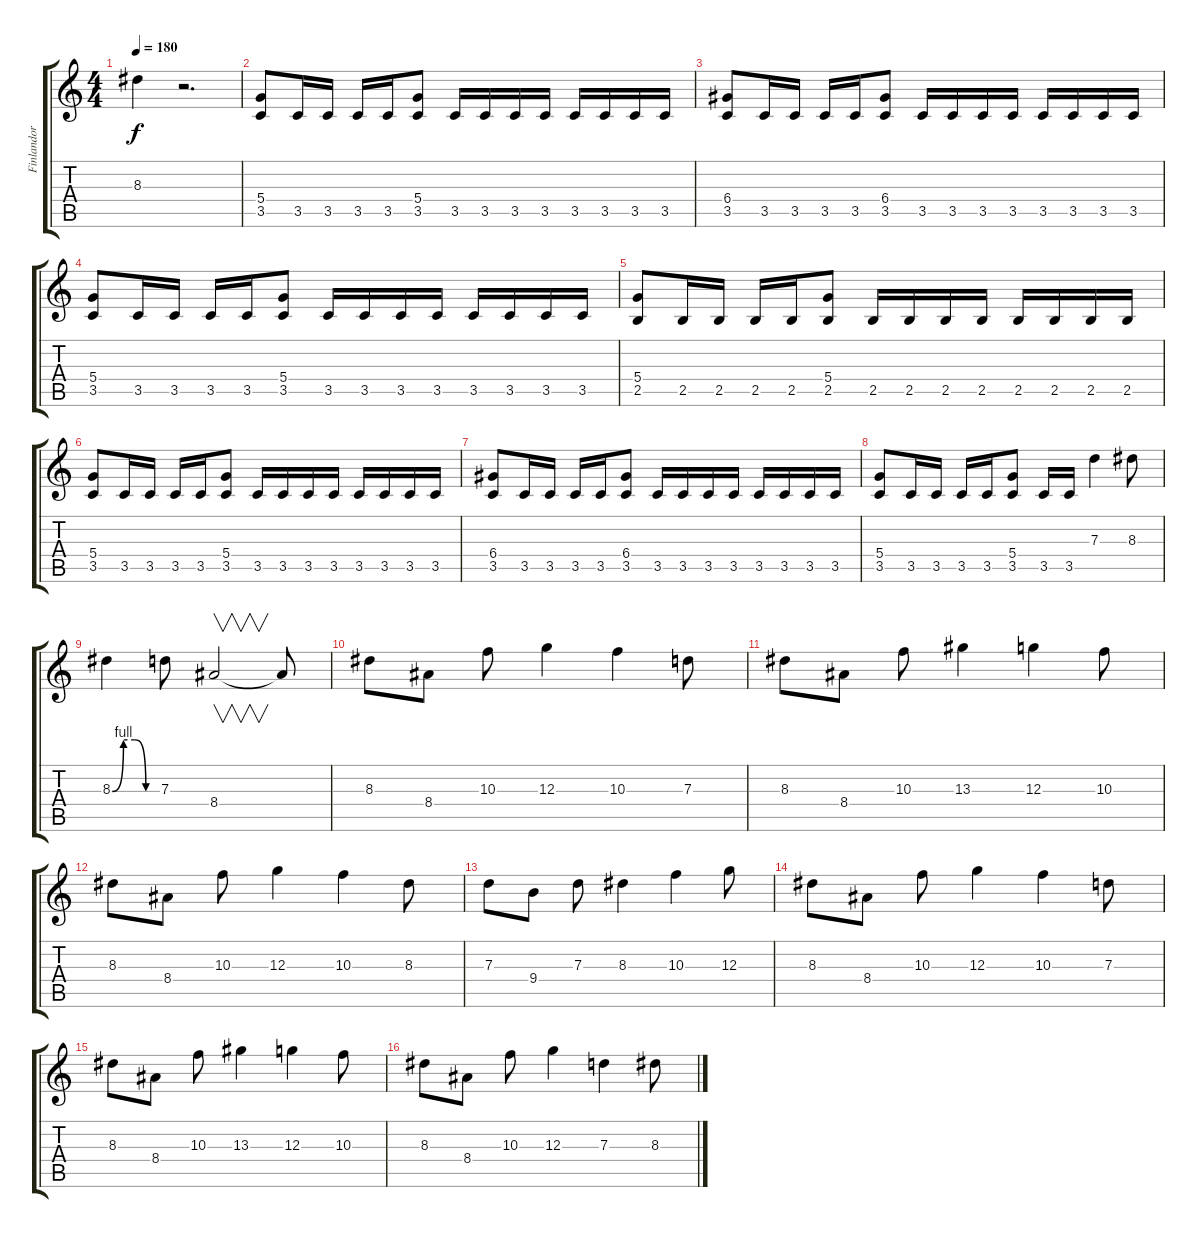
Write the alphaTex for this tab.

\track ("Finlandor" "Finlandor") {instrument distortionguitar}
\staff {score tabs}
\tuning (E4 B3 G3 D3 A2 E2) {hide}
\ts (4 4)
\tempo 180
\clef g2
\ks c
8.3.4{dy f} r.2{d} |
(5.4 3.5).8 3.5.16 3.5.16 3.5.16 3.5.16 (5.4 3.5).8 3.5.16 3.5.16 3.5.16 3.5.16 3.5.16 3.5.16 3.5.16 3.5.16 |
(6.4 3.5).8 3.5.16 3.5.16 3.5.16 3.5.16 (6.4 3.5).8 3.5.16 3.5.16 3.5.16 3.5.16 3.5.16 3.5.16 3.5.16 3.5.16 |
(5.4 3.5).8 3.5.16 3.5.16 3.5.16 3.5.16 (5.4 3.5).8 3.5.16 3.5.16 3.5.16 3.5.16 3.5.16 3.5.16 3.5.16 3.5.16 |
(5.4 2.5).8 2.5.16 2.5.16 2.5.16 2.5.16 (5.4 2.5).8 2.5.16 2.5.16 2.5.16 2.5.16 2.5.16 2.5.16 2.5.16 2.5.16 |
(5.4 3.5).8 3.5.16 3.5.16 3.5.16 3.5.16 (5.4 3.5).8 3.5.16 3.5.16 3.5.16 3.5.16 3.5.16 3.5.16 3.5.16 3.5.16 |
(6.4 3.5).8 3.5.16 3.5.16 3.5.16 3.5.16 (6.4 3.5).8 3.5.16 3.5.16 3.5.16 3.5.16 3.5.16 3.5.16 3.5.16 3.5.16 |
(5.4 3.5).8 3.5.16 3.5.16 3.5.16 3.5.16 (5.4 3.5).8 3.5.16 3.5.16 7.3.4 8.3.8 |
8.3{be (custom 0 0 15 4 30 4 45 0 60 0)}.4 7.3.8 8.4.2{v} 8.4{t}.8 |
8.3.8 8.4.8 10.3.8 12.3.4 10.3.4 7.3.8 |
8.3.8 8.4.8 10.3.8 13.3.4 12.3.4 10.3.8 |
8.3.8 8.4.8 10.3.8 12.3.4 10.3.4 8.3.8 |
7.3.8 9.4.8 7.3.8 8.3.4 10.3.4 12.3.8 |
8.3.8 8.4.8 10.3.8 12.3.4 10.3.4 7.3.8 |
8.3.8 8.4.8 10.3.8 13.3.4 12.3.4 10.3.8 |
8.3.8 8.4.8 10.3.8 12.3.4 7.3.4 8.3.8
